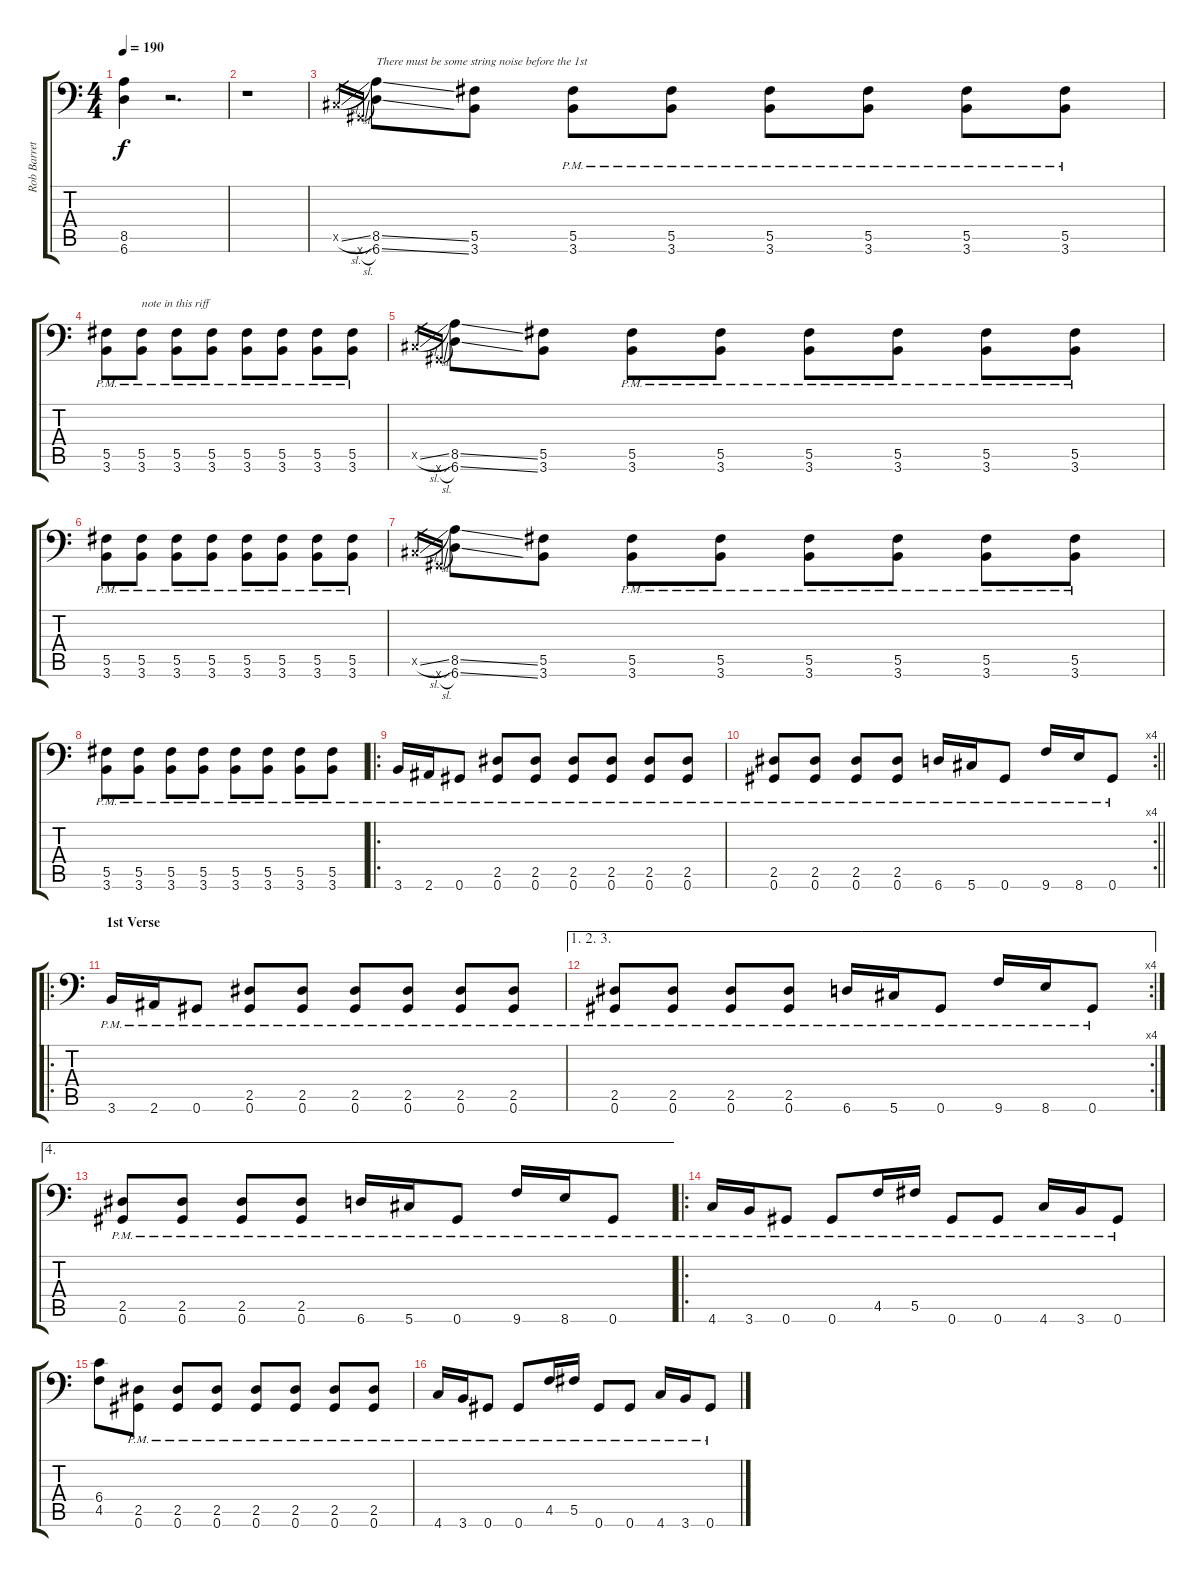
\track ("Rob Barrett" "Rob Barret") {instrument distortionguitar}
\staff {score tabs}
\tuning (Ab3 Eb3 B2 Gb2 Db2 Ab1) {hide}
\ts (4 4)
\tempo 190
\clef f4
\ks c
(8.5 6.6).4{dy f instrument distortionguitar} r.2{d} |
r.1 |
0.5{sl x}.16{gr} 0.6{sl x}.16{gr} (8.5{ss} 6.6{ss}).8{txt "There must be some string noise before the 1st"} (5.5 3.6).8 (5.5{pm} 3.6{pm}).8 (5.5{pm} 3.6{pm}).8 (5.5{pm} 3.6{pm}).8 (5.5{pm} 3.6{pm}).8 (5.5{pm} 3.6{pm}).8 (5.5{pm} 3.6{pm}).8 |
(5.5{pm} 3.6{pm}).8 (5.5{pm} 3.6{pm}).8{txt "note in this riff"} (5.5{pm} 3.6{pm}).8 (5.5{pm} 3.6{pm}).8 (5.5{pm} 3.6{pm}).8 (5.5{pm} 3.6{pm}).8 (5.5{pm} 3.6{pm}).8 (5.5{pm} 3.6{pm}).8 |
0.5{sl x}.16{gr} 0.6{sl x}.16{gr} (8.5{ss} 6.6{ss}).8 (5.5 3.6).8 (5.5{pm} 3.6{pm}).8 (5.5{pm} 3.6{pm}).8 (5.5{pm} 3.6{pm}).8 (5.5{pm} 3.6{pm}).8 (5.5{pm} 3.6{pm}).8 (5.5{pm} 3.6{pm}).8 |
(5.5{pm} 3.6{pm}).8 (5.5{pm} 3.6{pm}).8 (5.5{pm} 3.6{pm}).8 (5.5{pm} 3.6{pm}).8 (5.5{pm} 3.6{pm}).8 (5.5{pm} 3.6{pm}).8 (5.5{pm} 3.6{pm}).8 (5.5{pm} 3.6{pm}).8 |
0.5{sl x}.16{gr} 0.6{sl x}.16{gr} (8.5{ss} 6.6{ss}).8 (5.5 3.6).8 (5.5{pm} 3.6{pm}).8 (5.5{pm} 3.6{pm}).8 (5.5{pm} 3.6{pm}).8 (5.5{pm} 3.6{pm}).8 (5.5{pm} 3.6{pm}).8 (5.5{pm} 3.6{pm}).8 |
(5.5{pm} 3.6{pm}).8 (5.5{pm} 3.6{pm}).8 (5.5{pm} 3.6{pm}).8 (5.5{pm} 3.6{pm}).8 (5.5{pm} 3.6{pm}).8 (5.5{pm} 3.6{pm}).8 (5.5{pm} 3.6{pm}).8 (5.5{pm} 3.6{pm}).8 |
\ro
3.6{pm}.16 2.6{pm}.16 0.6{pm}.8 (2.5{pm} 0.6{pm}).8 (2.5{pm} 0.6{pm}).8 (2.5{pm} 0.6{pm}).8 (2.5{pm} 0.6{pm}).8 (2.5{pm} 0.6{pm}).8 (2.5{pm} 0.6{pm}).8 |
\rc 4
\barLineRight lightlight
(2.5{pm} 0.6{pm}).8 (2.5{pm} 0.6{pm}).8 (2.5{pm} 0.6{pm}).8 (2.5{pm} 0.6{pm}).8 6.6{pm}.16 5.6{pm}.16 0.6{pm}.8 9.6{pm}.16 8.6{pm}.16 0.6{pm}.8 |
\ro
\section ("" "1st Verse")
3.6{pm}.16 2.6{pm}.16 0.6{pm}.8 (2.5{pm} 0.6{pm}).8 (2.5{pm} 0.6{pm}).8 (2.5{pm} 0.6{pm}).8 (2.5{pm} 0.6{pm}).8 (2.5{pm} 0.6{pm}).8 (2.5{pm} 0.6{pm}).8 |
\ae (1 2 3)
\rc 4
(2.5{pm} 0.6{pm}).8 (2.5{pm} 0.6{pm}).8 (2.5{pm} 0.6{pm}).8 (2.5{pm} 0.6{pm}).8 6.6{pm}.16 5.6{pm}.16 0.6{pm}.8 9.6{pm}.16 8.6{pm}.16 0.6{pm}.8 |
\ae 4
(2.5{pm} 0.6{pm}).8 (2.5{pm} 0.6{pm}).8 (2.5{pm} 0.6{pm}).8 (2.5{pm} 0.6{pm}).8 6.6{pm}.16 5.6{pm}.16 0.6{pm}.8 9.6{pm}.16 8.6{pm}.16 0.6{pm}.8 |
\ro
4.6{pm}.16 3.6{pm}.16 0.6{pm}.8 0.6{pm}.8 4.5{pm}.16 5.5{pm}.16 0.6{pm}.8 0.6{pm}.8 4.6{pm}.16 3.6{pm}.16 0.6{pm}.8 |
(6.4 4.5).8 (2.5{pm} 0.6{pm}).8 (2.5{pm} 0.6{pm}).8 (2.5{pm} 0.6{pm}).8 (2.5{pm} 0.6{pm}).8 (2.5{pm} 0.6{pm}).8 (2.5{pm} 0.6{pm}).8 (2.5{pm} 0.6{pm}).8 |
4.6{pm}.16 3.6{pm}.16 0.6{pm}.8 0.6{pm}.8 4.5{pm}.16 5.5{pm}.16 0.6{pm}.8 0.6{pm}.8 4.6{pm}.16 3.6{pm}.16 0.6{pm}.8
